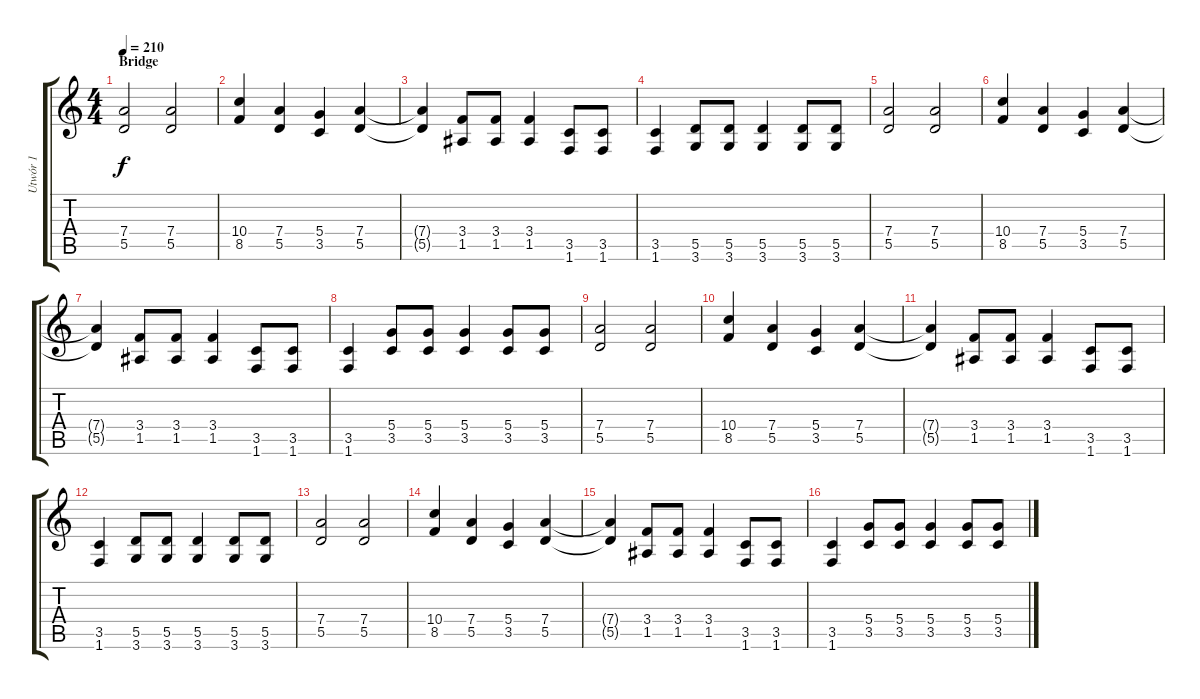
\track ("Utwór 1" "Utwór 1") {instrument overdrivenguitar}
\staff {score tabs}
\tuning (E4 B3 G3 D3 A2 E2) {hide}
\ts (4 4)
\section ("" "Bridge")
\tempo 210
\clef g2
\ks c
(7.4 5.5).2{dy f} (7.4 5.5).2 |
(10.4 8.5).4 (7.4 5.5).4 (5.4 3.5).4 (7.4 5.5).4 |
(7.4{t} 5.5{t}).4 (3.4 1.5).8 (3.4 1.5).8 (3.4 1.5).4 (3.5 1.6).8 (3.5 1.6).8 |
(3.5 1.6).4 (5.5 3.6).8 (5.5 3.6).8 (5.5 3.6).4 (5.5 3.6).8 (5.5 3.6).8 |
(7.4 5.5).2 (7.4 5.5).2 |
(10.4 8.5).4 (7.4 5.5).4 (5.4 3.5).4 (7.4 5.5).4 |
(7.4{t} 5.5{t}).4 (3.4 1.5).8 (3.4 1.5).8 (3.4 1.5).4 (3.5 1.6).8 (3.5 1.6).8 |
(3.5 1.6).4 (5.4 3.5).8 (5.4 3.5).8 (5.4 3.5).4 (5.4 3.5).8 (5.4 3.5).8 |
(7.4 5.5).2 (7.4 5.5).2 |
(10.4 8.5).4 (7.4 5.5).4 (5.4 3.5).4 (7.4 5.5).4 |
(7.4{t} 5.5{t}).4 (3.4 1.5).8 (3.4 1.5).8 (3.4 1.5).4 (3.5 1.6).8 (3.5 1.6).8 |
(3.5 1.6).4 (5.5 3.6).8 (5.5 3.6).8 (5.5 3.6).4 (5.5 3.6).8 (5.5 3.6).8 |
(7.4 5.5).2 (7.4 5.5).2 |
(10.4 8.5).4 (7.4 5.5).4 (5.4 3.5).4 (7.4 5.5).4 |
(7.4{t} 5.5{t}).4 (3.4 1.5).8 (3.4 1.5).8 (3.4 1.5).4 (3.5 1.6).8 (3.5 1.6).8 |
(3.5 1.6).4 (5.4 3.5).8 (5.4 3.5).8 (5.4 3.5).4 (5.4 3.5).8 (5.4 3.5).8
